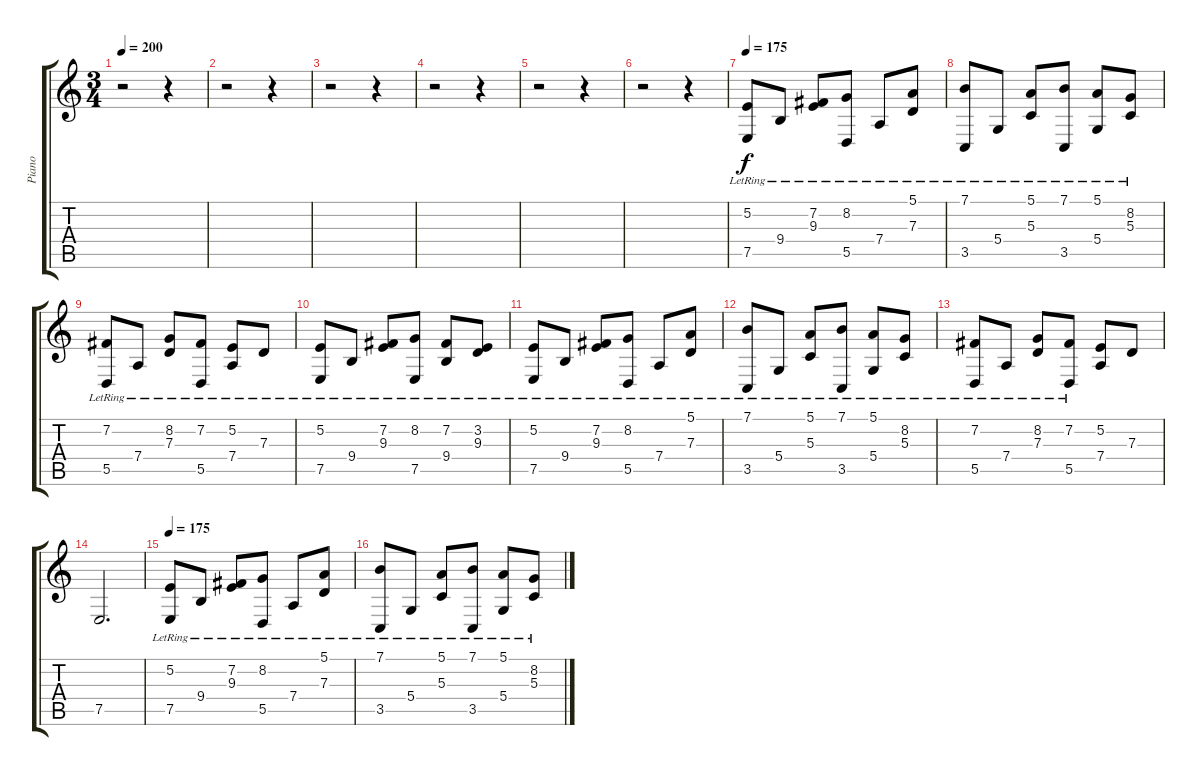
\track ("Piano" "Piano") {instrument acousticgrandpiano}
\staff {score tabs}
\tuning (E4 B3 G3 D3 A2 E2) {hide}
\ts (3 4)
\tempo 200
\clef g2
\ks c
r.2{dy f} r.4 |
r.2 r.4 |
r.2 r.4 |
r.2 r.4 |
r.2 r.4 |
r.2 r.4 |
\tempo 175
(5.2{lr} 7.5{lr}).8 9.4{lr}.8 (7.2{lr} 9.3{lr}).8 (8.2{lr} 5.5{lr}).8 7.4{lr}.8 (5.1{lr} 7.3{lr}).8 |
(7.1{lr} 3.5{lr}).8 5.4{lr}.8 (5.1{lr} 5.3{lr}).8 (7.1{lr} 3.5{lr}).8 (5.1{lr} 5.4{lr}).8 (8.2{lr} 5.3{lr}).8 |
(7.2{lr} 5.5{lr}).8 7.4{lr}.8 (8.2{lr} 7.3{lr}).8 (7.2{lr} 5.5{lr}).8 (5.2{lr} 7.4{lr}).8 7.3{lr}.8 |
(5.2{lr} 7.5{lr}).8 9.4{lr}.8 (7.2{lr} 9.3{lr}).8 (8.2{lr} 7.5{lr}).8 (7.2{lr} 9.4{lr}).8 (3.2{lr} 9.3{lr}).8 |
(5.2{lr} 7.5{lr}).8 9.4{lr}.8 (7.2{lr} 9.3{lr}).8 (8.2{lr} 5.5{lr}).8 7.4{lr}.8 (5.1{lr} 7.3{lr}).8 |
(7.1{lr} 3.5{lr}).8 5.4{lr}.8 (5.1{lr} 5.3{lr}).8 (7.1{lr} 3.5{lr}).8 (5.1{lr} 5.4{lr}).8 (8.2{lr} 5.3{lr}).8 |
(7.2{lr} 5.5{lr}).8 7.4{lr}.8 (8.2{lr} 7.3{lr}).8 (7.2{lr} 5.5{lr}).8 (5.2 7.4).8 7.3.8 |
7.5.2{d} |
\tempo 175
(5.2{lr} 7.5{lr}).8 9.4{lr}.8 (7.2{lr} 9.3{lr}).8 (8.2{lr} 5.5{lr}).8 7.4{lr}.8 (5.1{lr} 7.3{lr}).8 |
(7.1{lr} 3.5{lr}).8 5.4{lr}.8 (5.1{lr} 5.3{lr}).8 (7.1{lr} 3.5{lr}).8 (5.1{lr} 5.4{lr}).8 (8.2{lr} 5.3{lr}).8
